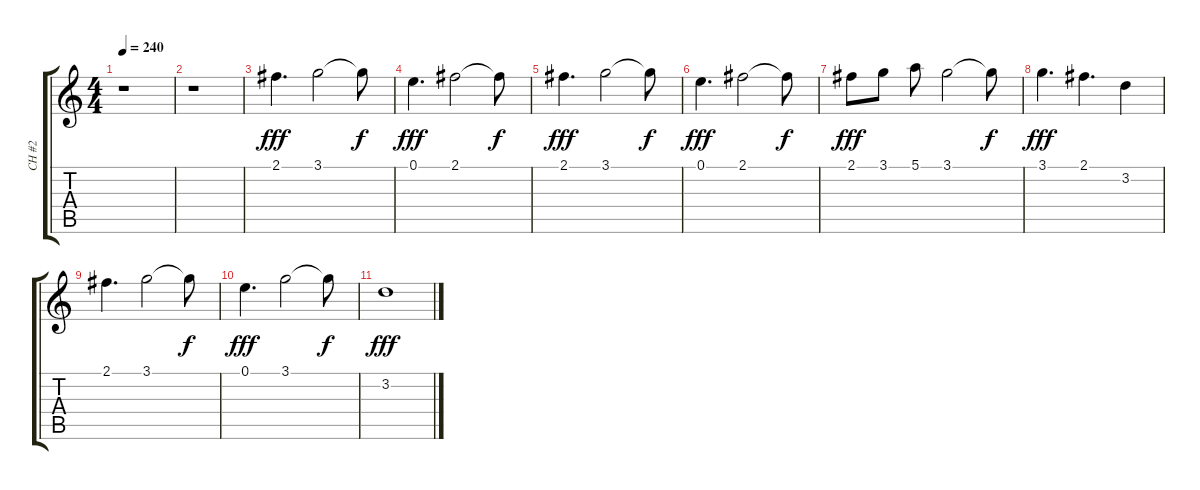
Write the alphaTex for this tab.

\track ("CH #2" "CH #2") {instrument acousticguitarnylon}
\staff {score tabs}
\tuning (E4 B3 G3 D3 A2 E2) {hide}
\ts (4 4)
\tempo 240
\clef g2
\ks c
r.1{dy f} |
r.1 |
2.1.4{d dy fff} 3.1.2 3.1{t}.8{dy f} |
0.1.4{d dy fff} 2.1.2 2.1{t}.8{dy f} |
2.1.4{d dy fff} 3.1.2 3.1{t}.8{dy f} |
0.1.4{d dy fff} 2.1.2 2.1{t}.8{dy f} |
2.1.8{dy fff} 3.1.8 5.1.8 3.1.2 3.1{t}.8{dy f} |
3.1.4{d dy fff} 2.1.4{d} 3.2.4 |
2.1.4{d} 3.1.2 3.1{t}.8{dy f} |
0.1.4{d dy fff} 3.1.2 3.1{t}.8{dy f} |
3.2.1{dy fff}
